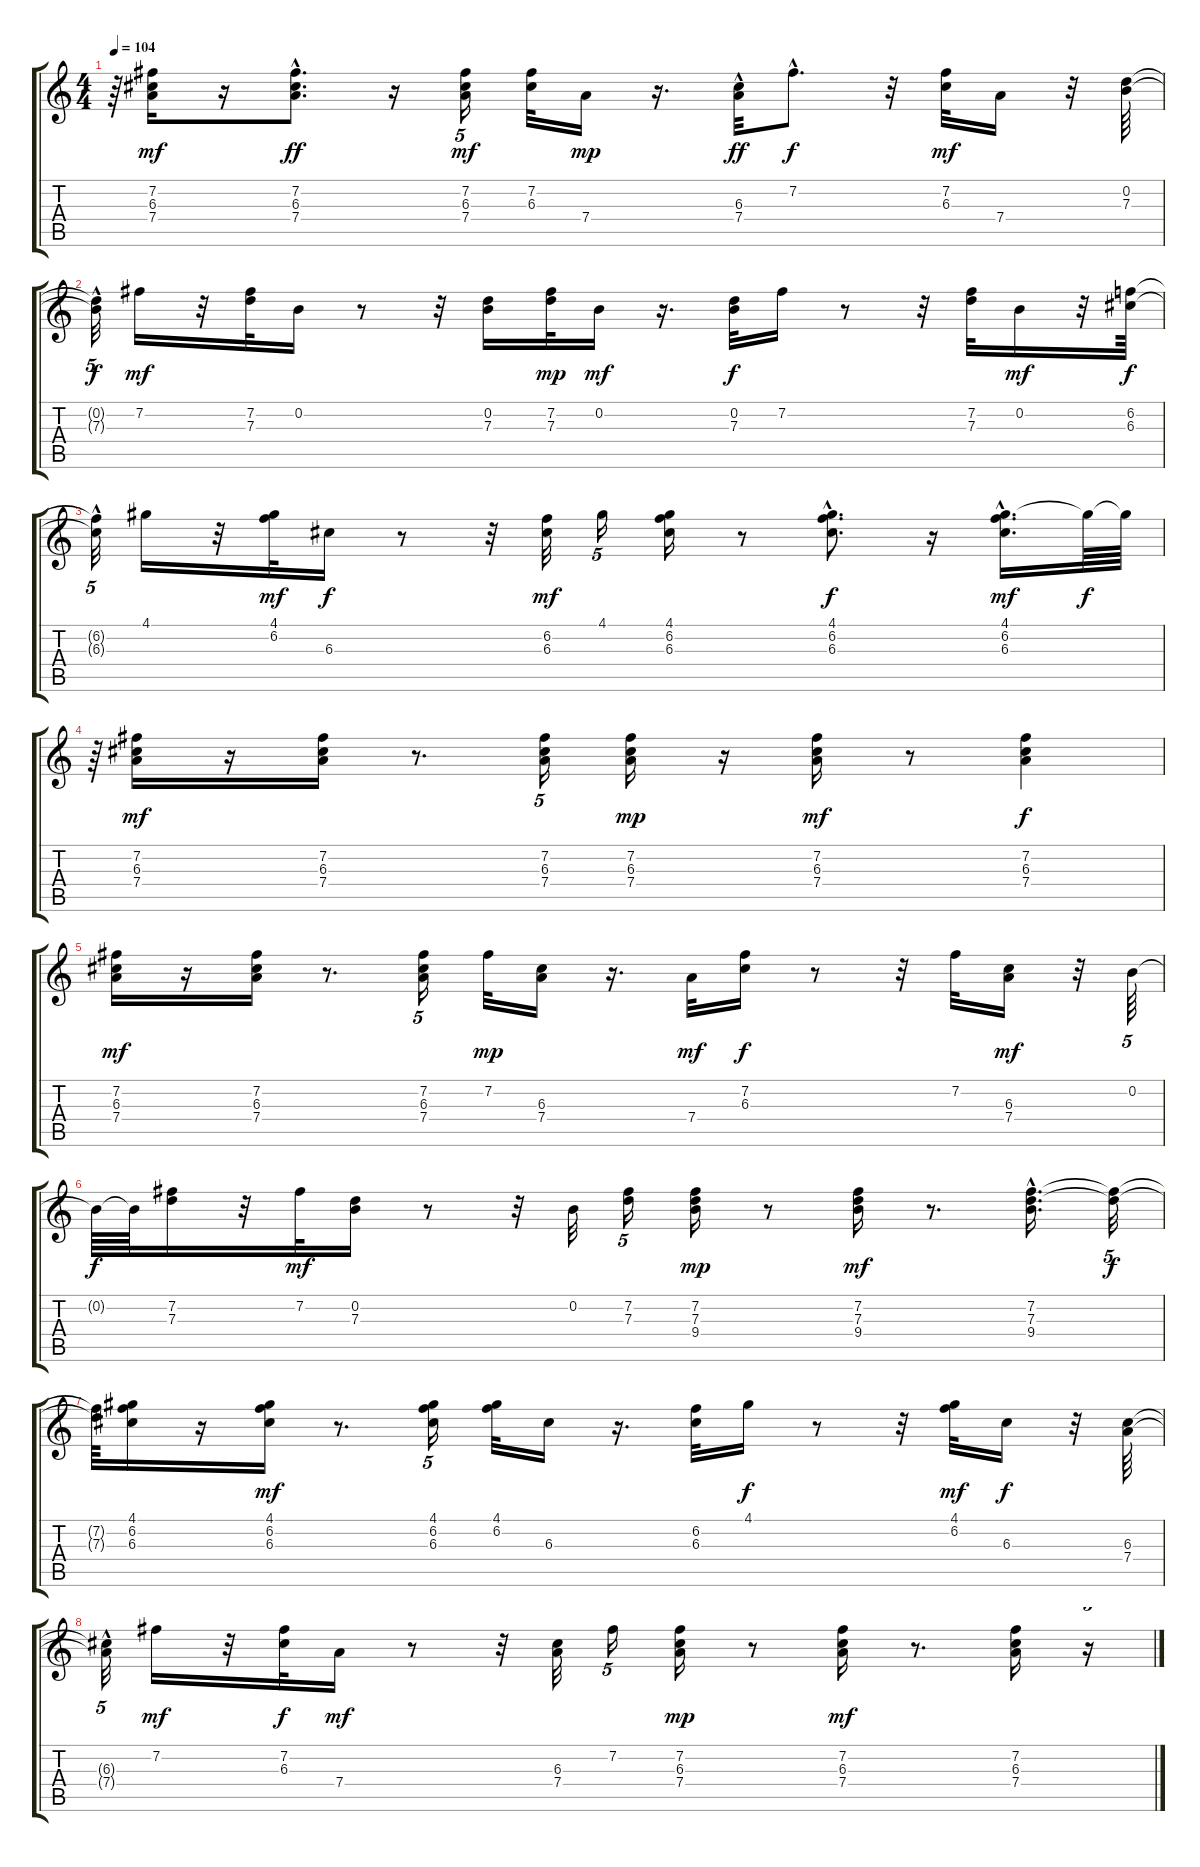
\track "" {instrument acousticguitarsteel}
\staff {score tabs}
\tuning (E4 B3 G3 D3 A2 E2) {hide}
\ts (4 4)
\tempo 104
\clef g2
\ks c
r.64{dy mf} (7.2 6.3 7.4).16 r.16 (7.2{hac} 6.3{hac} 7.4{hac}).8{d dy ff} r.16 (7.2 6.3 7.4).16{tu (5 4) dy mf} (7.2 6.3).32 7.4.16{dy mp} r.16{d} (6.3{hac} 7.4{hac}).32{dy ff} 7.2{hac}.8{d dy f} r.32 (7.2 6.3).32{dy mf} 7.4.16 r.32 (0.2 7.3).64 |
(0.2{hac t} 7.3{hac t}).32{tu (5 4) dy f} 7.2.16{dy mf} r.32 (7.2 7.3).32 0.2.16 r.8 r.32 (0.2 7.3).16 (7.2 7.3).32{dy mp} 0.2.16{dy mf} r.16{d} (0.2 7.3).32{dy f} 7.2.16 r.8 r.32 (7.2 7.3).32 0.2.16{dy mf} r.32 (6.2 6.3).64{dy f} |
(6.2{hac t} 6.3{hac t}).32{tu (5 4)} 4.1.16 r.32 (4.1 6.2).32{dy mf} 6.3.16{dy f} r.8 r.32 (6.2 6.3).32{dy mf} 4.1.16{tu (5 4)} (4.1 6.2 6.3).16 r.8 (4.1{hac} 6.2{hac} 6.3{hac}).8{d dy f} r.16 (4.1{hac} 6.2 6.3).16{d dy mf} 4.1{t}.64{dy f} 4.1{t}.64 |
r.64{tu (5 4)} (7.2 6.3 7.4).16{dy mf} r.16 (7.2 6.3 7.4).16 r.8{d} (7.2 6.3 7.4).16{tu (5 4)} (7.2 6.3 7.4).16{dy mp} r.16 (7.2 6.3 7.4).16{dy mf} r.8 (7.2 6.3 7.4).4{dy f} |
(7.2 6.3 7.4).16{dy mf} r.16 (7.2 6.3 7.4).16 r.8{d} (7.2 6.3 7.4).16{tu (5 4)} 7.2.32{dy mp} (6.3 7.4).16 r.16{d} 7.4.32{dy mf} (7.2 6.3).16{dy f} r.8 r.32 7.2.32 (6.3 7.4).16{dy mf} r.32 0.2.64{tu (5 4)} |
0.2{t}.64{dy f} 0.2{t}.64 (7.2 7.3).16 r.32 7.2.32{dy mf} (0.2 7.3).16 r.8 r.32 0.2.32 (7.2 7.3).16{tu (5 4)} (7.2 7.3 9.4).16{dy mp} r.8 (7.2 7.3 9.4).16{dy mf} r.8{d} (7.2{hac} 7.3{hac} 9.4).16{d} (7.2{t} 7.3{t}).32{tu (5 4) dy f} |
(7.2{t} 7.3{t}).64 (4.1 6.2 6.3).16 r.16 (4.1 6.2 6.3).16{dy mf} r.8{d} (4.1 6.2 6.3).16{tu (5 4)} (4.1 6.2).32 6.3.16 r.16{d} (6.2 6.3).32 4.1.16{dy f} r.8 r.32 (4.1 6.2).32{dy mf} 6.3.16{dy f} r.32 (6.3 7.4).64 |
(6.3{hac t} 7.4{hac t}).32{tu (5 4)} 7.2.16{dy mf} r.32 (7.2 6.3).32{dy f} 7.4.16{dy mf} r.8 r.32 (6.3 7.4).32 7.2.16{tu (5 4)} (7.2 6.3 7.4).16{dy mp} r.8 (7.2 6.3 7.4).16{dy mf} r.8{d} (7.2 6.3 7.4).16 r.16{tu (5 4)}
